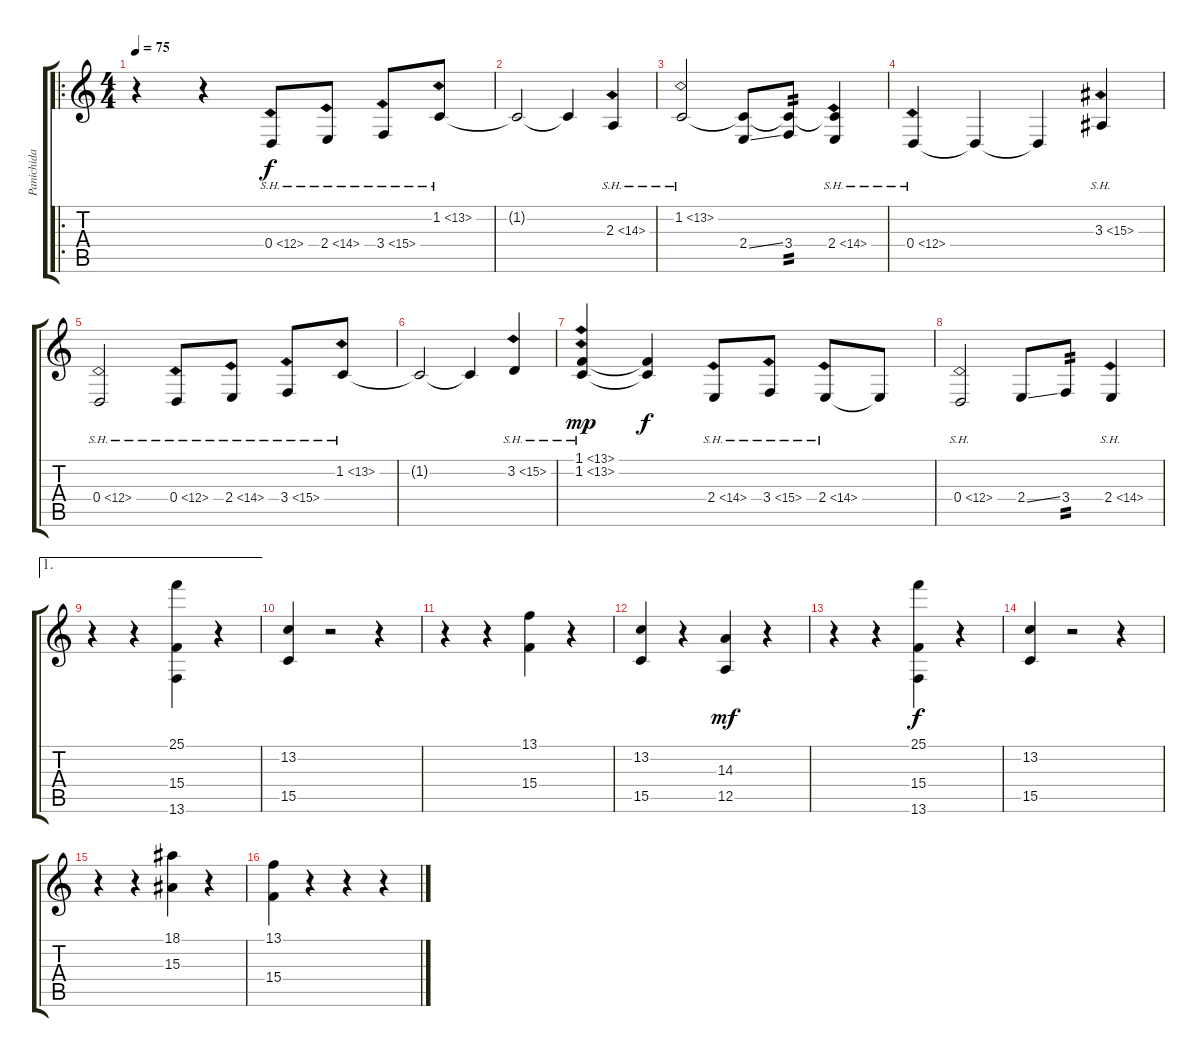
\track ("Panichida" "Panichida") {instrument fx7echoes}
\staff {score tabs}
\tuning (E4 B3 G3 D3 A2 E2) {hide}
\ro
\ts (4 4)
\tempo 75
\clef g2
\ks c
r.4{dy f} r.4 0.4{sh 12}.8 2.4{sh 12}.8 3.4{sh 12}.8 1.2{sh 12}.8 |
1.2{t}.2 1.2{t}.4 2.3{sh 12}.4 |
1.2{sh 12}.2 (1.2{t} 2.4{ss}).8 (1.2{t} 3.4).8{tp 2} (1.2{t} 2.4{sh 12}).4 |
0.4{sh 12}.4 0.4{t}.4 0.4{t}.4 3.3{sh 12}.4 |
0.4{sh 12}.2 0.4{sh 12}.8 2.4{sh 12}.8 3.4{sh 12}.8 1.2{sh 12}.8 |
1.2{t}.2 1.2{t}.4 3.2{sh 12}.4 |
(1.1{sh 12} 1.2{sh 12}).4{dy mp} (1.1{t} 1.2{t}).4{dy f} 2.4{sh 12}.8 3.4{sh 12}.8 2.4{sh 12}.8 2.4{t}.8 |
0.4{sh 12}.2 2.4{ss}.8 3.4.8{tp 2} 2.4{sh 12}.4 |
\ae 1
r.4{volume 8 instrument fx7echoes} r.4 (25.1 15.4 13.6).4 r.4 |
(13.2 15.5).4 r.2 r.4 |
r.4 r.4 (13.1 15.4).4 r.4 |
(13.2 15.5).4 r.4 (14.3 12.5).4{dy mf} r.4 |
r.4{volume 8 instrument fx7echoes} r.4 (25.1 15.4 13.6).4{dy f} r.4 |
(13.2 15.5).4 r.2 r.4 |
r.4 r.4 (18.1 15.3).4 r.4 |
(13.1 15.4).4 r.4 r.4 r.4
